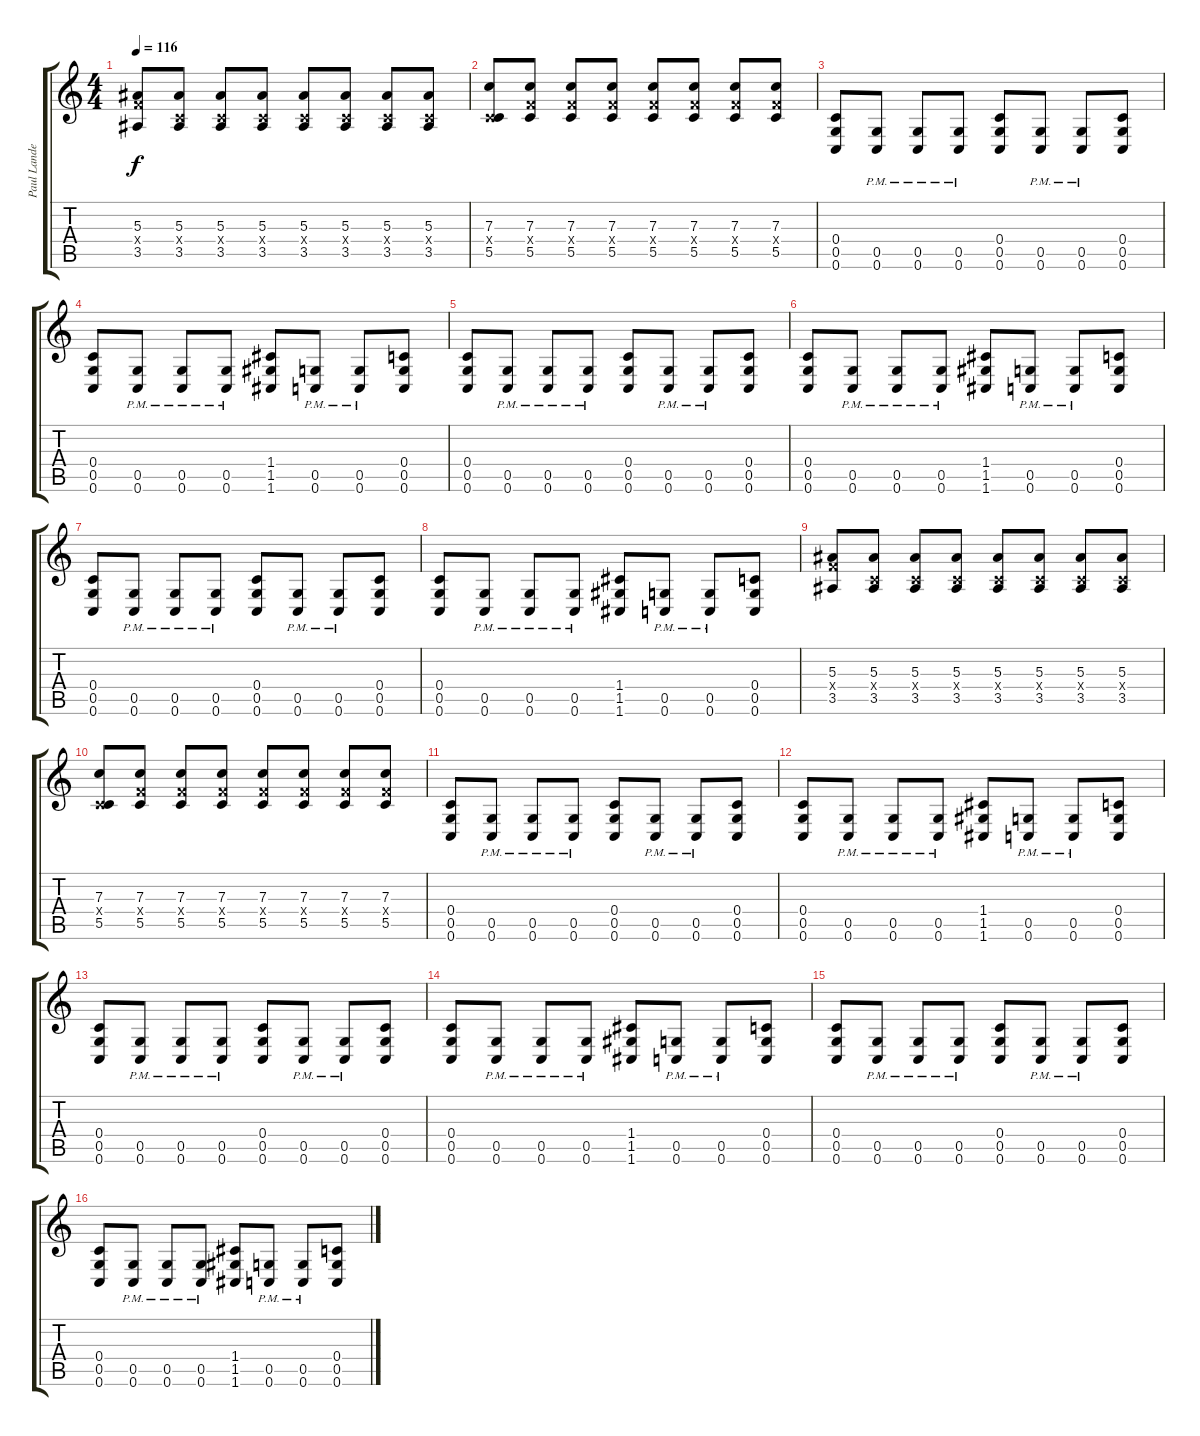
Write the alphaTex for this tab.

\track ("Paul Landers" "Paul Lande") {instrument distortionguitar}
\staff {score tabs}
\tuning (D4 A3 F3 C3 G2 C2) {hide}
\ts (4 4)
\tempo 116
\clef g2
\ks c
(5.3 5.4{x} 3.5).8{dy f} (5.3 0.4{x} 3.5).8 (5.3 0.4{x} 3.5).8 (5.3 0.4{x} 3.5).8 (5.3 0.4{x} 3.5).8 (5.3 0.4{x} 3.5).8 (5.3 0.4{x} 3.5).8 (5.3 0.4{x} 3.5).8 |
(7.3 0.4{x} 5.5).8 (7.3 5.4{x} 5.5).8 (7.3 5.4{x} 5.5).8 (7.3 5.4{x} 5.5).8 (7.3 5.4{x} 5.5).8 (7.3 5.4{x} 5.5).8 (7.3 5.4{x} 5.5).8 (7.3 5.4{x} 5.5).8 |
(0.4 0.5 0.6).8 (0.5{pm} 0.6).8 (0.5{pm} 0.6).8 (0.5{pm} 0.6).8 (0.4 0.5 0.6).8 (0.5{pm} 0.6).8 (0.5{pm} 0.6).8 (0.4 0.5 0.6).8 |
(0.4 0.5 0.6).8 (0.5{pm} 0.6).8 (0.5{pm} 0.6).8 (0.5{pm} 0.6).8 (1.4 1.5 1.6).8 (0.5{pm} 0.6).8 (0.5{pm} 0.6).8 (0.4 0.5 0.6).8 |
(0.4 0.5 0.6).8 (0.5{pm} 0.6).8 (0.5{pm} 0.6).8 (0.5{pm} 0.6).8 (0.4 0.5 0.6).8 (0.5{pm} 0.6).8 (0.5{pm} 0.6).8 (0.4 0.5 0.6).8 |
(0.4 0.5 0.6).8 (0.5{pm} 0.6).8 (0.5{pm} 0.6).8 (0.5{pm} 0.6).8 (1.4 1.5 1.6).8 (0.5{pm} 0.6).8 (0.5{pm} 0.6).8 (0.4 0.5 0.6).8 |
(0.4 0.5 0.6).8 (0.5{pm} 0.6).8 (0.5{pm} 0.6).8 (0.5{pm} 0.6).8 (0.4 0.5 0.6).8 (0.5{pm} 0.6).8 (0.5{pm} 0.6).8 (0.4 0.5 0.6).8 |
(0.4 0.5 0.6).8 (0.5{pm} 0.6).8 (0.5{pm} 0.6).8 (0.5{pm} 0.6).8 (1.4 1.5 1.6).8 (0.5{pm} 0.6).8 (0.5{pm} 0.6).8 (0.4 0.5 0.6).8 |
(5.3 5.4{x} 3.5).8 (5.3 0.4{x} 3.5).8 (5.3 0.4{x} 3.5).8 (5.3 0.4{x} 3.5).8 (5.3 0.4{x} 3.5).8 (5.3 0.4{x} 3.5).8 (5.3 0.4{x} 3.5).8 (5.3 0.4{x} 3.5).8 |
(7.3 0.4{x} 5.5).8 (7.3 5.4{x} 5.5).8 (7.3 5.4{x} 5.5).8 (7.3 5.4{x} 5.5).8 (7.3 5.4{x} 5.5).8 (7.3 5.4{x} 5.5).8 (7.3 5.4{x} 5.5).8 (7.3 5.4{x} 5.5).8 |
(0.4 0.5 0.6).8 (0.5{pm} 0.6).8 (0.5{pm} 0.6).8 (0.5{pm} 0.6).8 (0.4 0.5 0.6).8 (0.5{pm} 0.6).8 (0.5{pm} 0.6).8 (0.4 0.5 0.6).8 |
(0.4 0.5 0.6).8 (0.5{pm} 0.6).8 (0.5{pm} 0.6).8 (0.5{pm} 0.6).8 (1.4 1.5 1.6).8 (0.5{pm} 0.6).8 (0.5{pm} 0.6).8 (0.4 0.5 0.6).8 |
(0.4 0.5 0.6).8 (0.5{pm} 0.6).8 (0.5{pm} 0.6).8 (0.5{pm} 0.6).8 (0.4 0.5 0.6).8 (0.5{pm} 0.6).8 (0.5{pm} 0.6).8 (0.4 0.5 0.6).8 |
(0.4 0.5 0.6).8 (0.5{pm} 0.6).8 (0.5{pm} 0.6).8 (0.5{pm} 0.6).8 (1.4 1.5 1.6).8 (0.5{pm} 0.6).8 (0.5{pm} 0.6).8 (0.4 0.5 0.6).8 |
(0.4 0.5 0.6).8 (0.5{pm} 0.6).8 (0.5{pm} 0.6).8 (0.5{pm} 0.6).8 (0.4 0.5 0.6).8 (0.5{pm} 0.6).8 (0.5{pm} 0.6).8 (0.4 0.5 0.6).8 |
(0.4 0.5 0.6).8 (0.5{pm} 0.6).8 (0.5{pm} 0.6).8 (0.5{pm} 0.6).8 (1.4 1.5 1.6).8 (0.5{pm} 0.6).8 (0.5{pm} 0.6).8 (0.4 0.5 0.6).8
